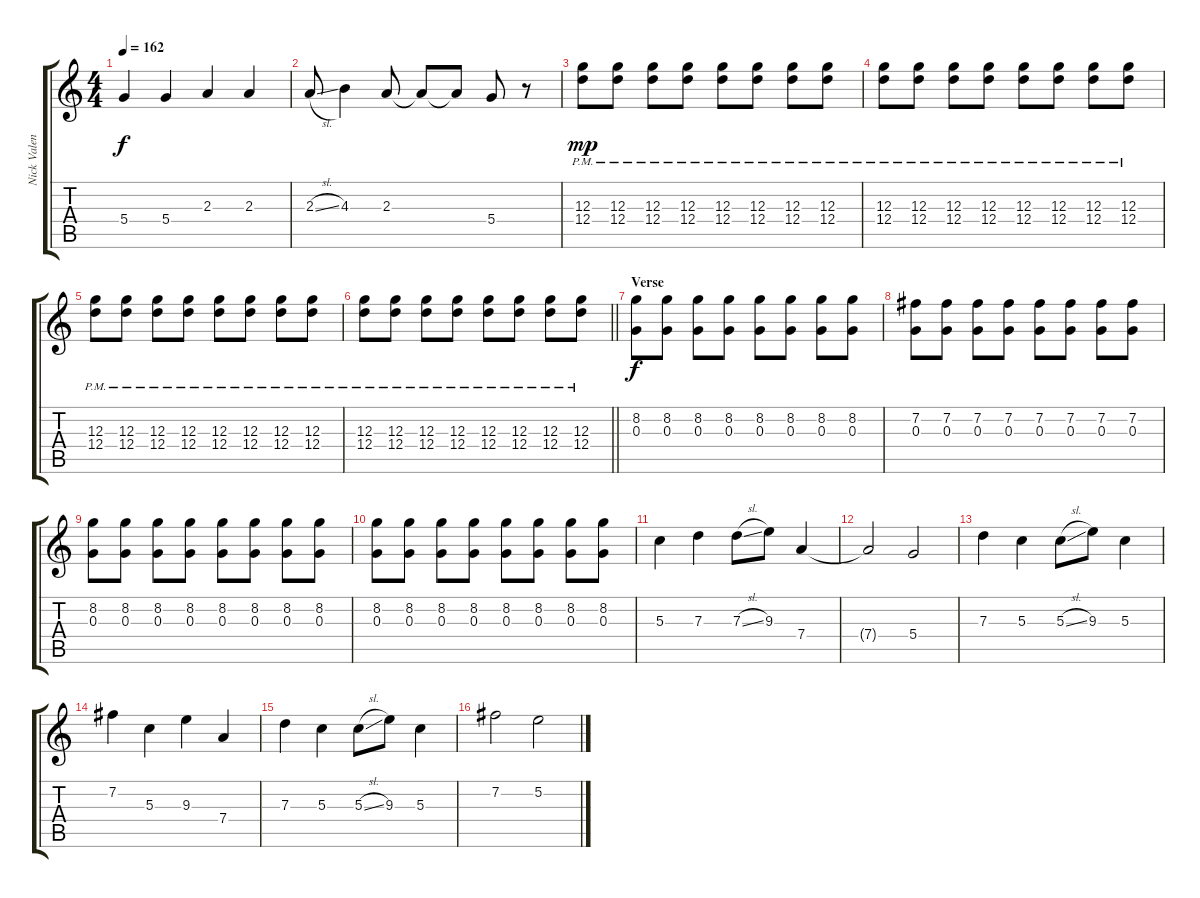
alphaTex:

\track ("Nick Valenci" "Nick Valen") {instrument distortionguitar}
\staff {score tabs}
\tuning (E4 B3 G3 D3 A2 E2) {hide}
\ts (4 4)
\tempo 162
\clef g2
\ks c
5.4.4{dy f} 5.4.4 2.3.4 2.3.4 |
2.3{sl}.8 4.3.4 2.3.8 2.3{t}.8 2.3{t}.8 5.4.8 r.8 |
(12.3{pm} 12.4{pm}).8{dy mp} (12.3{pm} 12.4{pm}).8 (12.3{pm} 12.4{pm}).8 (12.3{pm} 12.4{pm}).8 (12.3{pm} 12.4{pm}).8 (12.3{pm} 12.4{pm}).8 (12.3{pm} 12.4{pm}).8 (12.3{pm} 12.4{pm}).8 |
(12.3{pm} 12.4{pm}).8 (12.3{pm} 12.4{pm}).8 (12.3{pm} 12.4{pm}).8 (12.3{pm} 12.4{pm}).8 (12.3{pm} 12.4{pm}).8 (12.3{pm} 12.4{pm}).8 (12.3{pm} 12.4{pm}).8 (12.3{pm} 12.4{pm}).8 |
(12.3{pm} 12.4{pm}).8 (12.3{pm} 12.4{pm}).8 (12.3{pm} 12.4{pm}).8 (12.3{pm} 12.4{pm}).8 (12.3{pm} 12.4{pm}).8 (12.3{pm} 12.4{pm}).8 (12.3{pm} 12.4{pm}).8 (12.3{pm} 12.4{pm}).8 |
\barLineRight lightlight
(12.3{pm} 12.4{pm}).8 (12.3{pm} 12.4{pm}).8 (12.3{pm} 12.4{pm}).8 (12.3{pm} 12.4{pm}).8 (12.3{pm} 12.4{pm}).8 (12.3{pm} 12.4{pm}).8 (12.3{pm} 12.4{pm}).8 (12.3{pm} 12.4{pm}).8 |
\section ("" "Verse")
(8.2 0.3).8{dy f} (8.2 0.3).8 (8.2 0.3).8 (8.2 0.3).8 (8.2 0.3).8 (8.2 0.3).8 (8.2 0.3).8 (8.2 0.3).8 |
(7.2 0.3).8 (7.2 0.3).8 (7.2 0.3).8 (7.2 0.3).8 (7.2 0.3).8 (7.2 0.3).8 (7.2 0.3).8 (7.2 0.3).8 |
(8.2 0.3).8 (8.2 0.3).8 (8.2 0.3).8 (8.2 0.3).8 (8.2 0.3).8 (8.2 0.3).8 (8.2 0.3).8 (8.2 0.3).8 |
(8.2 0.3).8 (8.2 0.3).8 (8.2 0.3).8 (8.2 0.3).8 (8.2 0.3).8 (8.2 0.3).8 (8.2 0.3).8 (8.2 0.3).8 |
5.3.4 7.3.4 7.3{sl}.8 9.3.8 7.4.4 |
7.4{t}.2 5.4.2 |
7.3.4 5.3.4 5.3{sl}.8 9.3.8 5.3.4 |
7.2.4 5.3.4 9.3.4 7.4.4 |
7.3.4 5.3.4 5.3{sl}.8 9.3.8 5.3.4 |
7.2.2 5.2.2
